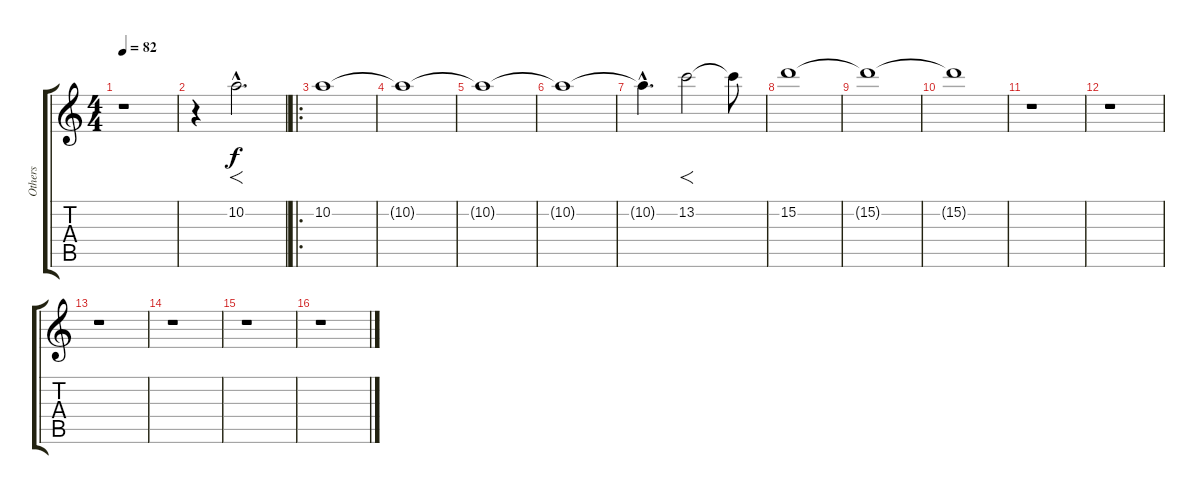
\track ("Others" "Others") {instrument overdrivenguitar}
\staff {score tabs}
\tuning (E4 B3 G3 D3 A2 E2) {hide}
\ts (4 4)
\tempo 82
\clef g2
\ks c
r.1{dy f} |
r.4 10.2{hac}.2{f d} |
\ro
10.2.1 |
10.2{t}.1 |
10.2{t}.1 |
10.2{t}.1 |
10.2{hac t}.4{d} 13.2.2{f} 13.2{t}.8 |
15.2.1 |
15.2{t}.1 |
15.2{t}.1 |
r.1 |
r.1 |
r.1 |
r.1 |
r.1 |
r.1
